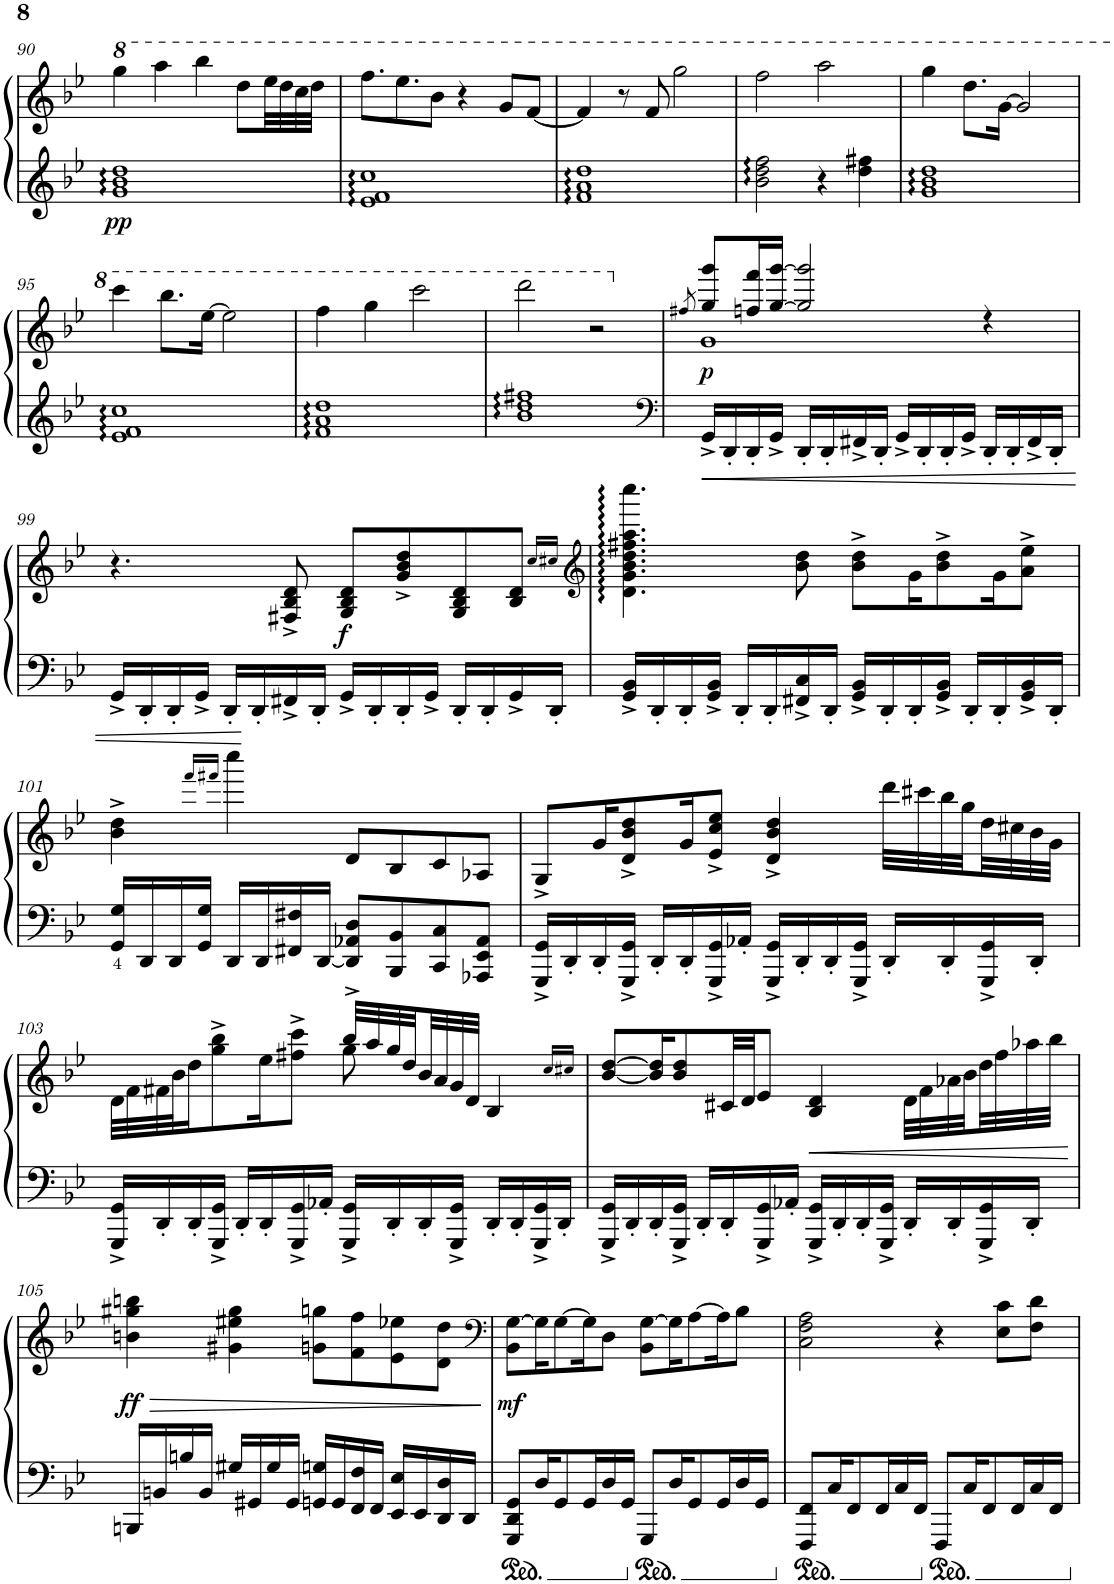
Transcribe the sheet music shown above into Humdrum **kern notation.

**kern	**kern	**dynam
*part1	*part1	*part1
*staff2	*staff1	*staff1/2
*I"Piano	*	*
*I'Pno.	*	*
!!LO:PB:g=z
*clefG2	*clefG2	*
*k[b-e-]	*k[b-e-]	*
*M4/4	*M4/4	*
*	*8va	*
=90	=90	=90
!	!	!LO:DY:b=2
1g 1b- 1dd	4ggg\	pp
.	4aaa\	.
.	4bbb-\	.
.	8ddd\L	.
.	32eee-\LL	.
.	32ddd\	.
.	32ccc\	.
.	32ddd\JJJ	.
=91	=91	=91
1e- 1f 1cc	8.fff\L	.
.	8.eee-\	.
.	8bb-\J	.
.	4r	.
.	8gg/L	.
.	[8ff/J	.
=92	=92	=92
1f 1a 1dd	4ff/]	.
.	8r	.
.	8ff/	.
.	2ggg\	.
=93	=93	=93
2b-\ 2dd\ 2ff\	2fff\	.
4r	2aaa\	.
4dd\ 4ff#X\	.	.
=94	=94	=94
1g 1b- 1dd	4ggg\	.
.	8.ddd\L	.
.	[16gg\Jk	.
.	2gg/]	.
!!LO:LB:g=z
=95	=95	=95
1e- 1f 1cc	4cccc\	.
.	8.bbb-\L	.
.	[16eee-\Jk	.
.	2eee-\]	.
=96	=96	=96
1f 1a 1dd	4fff\	.
.	4ggg\	.
.	2cccc\	.
=97	=97	=97
1b- 1dd 1ff#X	2dddd\	.
.	2r	.
=98	=98	=98
*clefF4	*	*
*	*X8va	*
.	8qff#X/	.
*	*^	*
!	!	!	!LO:DY:b
16GG^/LL	8gg/ 8ggg/L	1g	p
16DD'/	.	.	.
16DD'/	16ffn/ 16fff/L	.	.
16GG^/JJ	[16gg/ [16ggg/JJ	.	.
16DD'/LL	2gg/] 2ggg/]	.	.
16DD'/	.	.	.
16FF#X^/	.	.	.
16DD'/JJ	.	.	.
16GG^/LL	.	.	.
16DD'/	.	.	.
16DD'/	.	.	.
16GG^/JJ	.	.	.
16DD'/LL	4r	.	.
16DD'/	.	.	.
16FF#^/	.	.	.
16DD'/JJ	.	.	.
*	*v	*v	*
!!LO:LB:g=z
=99	=99	=99
16GG^/LL	4.r	.
16DD'/	.	.
16DD'/	.	.
16GG^/JJ	.	.
16DD'/LL	.	.
16DD'/	.	.
16FF#X^/	8F#X/^ 8B-/^ 8d/^	.
16DD'/JJ	.	.
!	!	!LO:DY:b
16GG^/LL	8G/ 8B-/ 8d/L	f
16DD'/	.	.
16DD'/	8g/^ 8b-/^ 8dd/^	.
16GG^/JJ	.	.
16DD'/LL	8G/ 8B-/ 8d/	.
16DD'/	.	.
16GG^/	8B-/ 8d/J	.
16DD'/JJ	.	.
.	16qcc/LL	.
.	16qcc#X/JJ	.
=100	=100	=100
*	*clefG2	*
16GG/^ 16BB-/^LL	4.d\ 4.g\ 4.b-\ 4.dd\ 4.ff#X\ 4.aa\ 4.cccc\	.
16DD'/	.	.
16DD'/	.	.
16GG/^ 16BB-/^JJ	.	.
16DD'/LL	.	.
16DD'/	.	.
16FF#X/^ 16C/^	8b-\ 8dd\	.
16DD'/JJ	.	.
16GG/^ 16BB-/^LL	8b-\^ 8dd\^L	.
16DD'/	.	.
16DD'/	16g\K	.
16GG/^ 16BB-/^JJ	8b-\^ 8dd\^	.
16DD'/LL	.	.
16DD'/	16g\K	.
16GG/^ 16BB-/^	8a\^ 8ee-\^J	.
16DD'/JJ	.	.
!!LO:LB:g=z
=101	=101	=101
16GG/ 16G/LL	4b-\^ 4dd\^	.
16DD/	.	.
16DD/	.	.
16GG/ 16G/JJ	.	.
.	16qfff/LL	.
.	16qfff#X/JJ	.
16DD/LL	4cccc\	.
16DD/	.	.
16FF#X/ 16F#X/	.	.
[16DD/JJ	.	.
8DD/] 8AA-X/ 8D/L	8d/L	.
8BBB-/ 8BB-/	8B-/	.
8CC/ 8C/	8c/	.
8AAA-X/ 8EE-/ 8AA-/J	8A-X/J	.
=102	=102	=102
16GGG/^ 16GG/^LL	8G^/L	.
16DD'/	.	.
16DD'/	16g/K	.
16GGG/^ 16GG/^JJ	8d/^ 8b-/^ 8dd/^	.
16DD'/LL	.	.
16DD'/	16g/K	.
16GGG/^ 16GG/^	8e-/^ 8cc/^ 8ee-/^J	.
16AA-X'/JJ	.	.
16GGG/^ 16GG/^LL	4d/^ 4b-/^ 4dd/^	.
16DD'/	.	.
16DD'/	.	.
16GGG/^ 16GG/^JJ	.	.
16DD'/LL	32ddd\LLL	.
.	32ccc#X\	.
16DD'/	32bb-\	.
.	32gg\	.
16GGG/^ 16GG/^	32dd\	.
.	32cc#X\	.
16DD'/JJ	32b-\	.
.	32g\JJJ	.
!!LO:LB:g=z
=103	=103	=103
*	*^	*
16GGG/^ 16GG/^LL	32d\LLL	2ryy	.
.	32f\	.	.
16DD'/	32f#X\	.	.
.	32b-\J	.	.
16DD'/	16dd\J	.	.
16GGG/^ 16GG/^JJ	8gg\^ 8bb-\^	.	.
16DD'/LL	.	.	.
16DD'/	16ee-\K	.	.
16GGG/^ 16GG/^	8ff#X\^ 8ccc\^J	.	.
16AA-X'/JJ	.	.	.
16GGG/^ 16GG/^LL	32bb-^/LLL	8gg\	.
.	32aa/	.	.
16DD'/	32gg/	.	.
.	32dd/	.	.
16DD'/	32b-/	4.ryy	.
.	32a/	.	.
16GGG/^ 16GG/^JJ	32g/	.	.
.	32d/JJJ	.	.
16DD'/LL	4B-/	.	.
16DD'/	.	.	.
16GGG/^ 16GG/^	.	.	.
16DD'/JJ	.	.	.
*	*v	*v	*
.	16qcc/LL	.
.	16qcc#X/JJ	.
=104	=104	=104
16GGG/^ 16GG/^LL	[8b-/ [8dd/L	.
16DD'/	.	.
16DD'/	16b-/] 16dd/]K	.
16GGG/^ 16GG/^JJ	8b-/ 8dd/	.
16DD'/LL	.	.
16DD'/	32c#X/LL	.
.	32d/JJ	.
16GGG/^ 16GG/^	8e-/J	.
16AA-X'/JJ	.	.
!	!	!LO:HP:b
16GGG/^ 16GG/^LL	4B-/ 4d/	<
16DD'/	.	.
16DD'/	.	.
16GGG/^ 16GG/^JJ	.	.
16DD'/LL	32d\LLL	.
.	32f\	.
16DD'/	32a-X\	.
.	32b-\	.
16GGG/^ 16GG/^	32dd\	.
.	32ff\	.
16DD'/JJ	32aa-X\	.
.	32bb-\JJJ	.
.	.	[
!!LO:LB:g=z
=105	=105	=105
!	!	!LO:HP:b
!	!	!LO:DY:n=1:b
16BBBn/LL	4bn\ 4gg#X\ 4bbn\	> ff
16BBn/	.	.
16Bn/	.	.
16BB/JJ	.	.
16G#X/LL	4g#X\ 4ee#X\ 4gg#\	.
16GG#X/	.	.
16G#/	.	.
16GG#/JJ	.	.
16GGn/ 16Gn/LL	8gn\ 8ggn\L	.
16GG/	.	.
16FF/ 16F/	8f\ 8ff\	.
16FF/JJ	.	.
16EE-/ 16E-/LL	8e-\ 8ee-X\	.
16EE-/	.	.
16DD/ 16D/	8d\ 8dd\J	.
16DD/JJ	.	.
.	.	]
=106	=106	=106
*	*clefF4	*
!	!	!LO:DY:b
8GGG/ 8DD/ 8GG/L	8BB-\ [8G\L	mf
16D/K	16G\K]	.
8GG/	[8G\	.
16GG/L	16G\K]	.
16D/	8D\J	.
16GG/JJ	.	.
8GGG/L	8BB-\ [8G\L	.
16D/K	16G\K]	.
8GG/	[8A\	.
16GG/L	16A\K]	.
16D/	8B-\J	.
16GG/JJ	.	.
=107	=107	=107
8FFF/ 8FF/L	2C\ 2F\ 2A\	.
16C/K	.	.
8FF/	.	.
16FF/L	.	.
16C/	.	.
16FF/JJ	.	.
8FFF/L	4r	.
16C/K	.	.
8FF/	.	.
.	8E-\ 8c\L	.
16FF/L	.	.
16C/	8F\ 8d\J	.
16FF/JJ	.	.
=	=	=
*-	*-	*-
